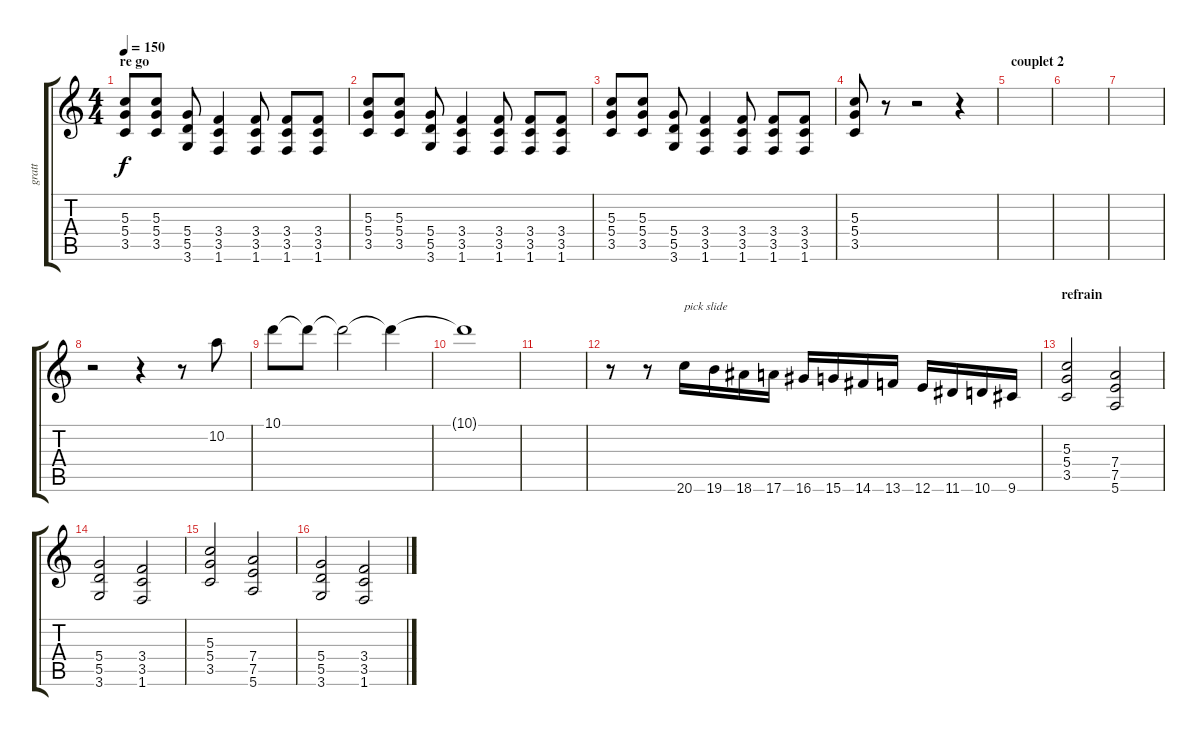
\track ("gratt" "gratt") {instrument distortionguitar}
\staff {score tabs}
\tuning (E4 B3 G3 D3 A2 E2) {hide}
\ts (4 4)
\section ("" "re go")
\tempo 150
\clef g2
\ks c
(5.3 5.4 3.5).8{dy f} (5.3 5.4 3.5).8 (5.4 5.5 3.6).8 (3.4 3.5 1.6).4 (3.4 3.5 1.6).8 (3.4 3.5 1.6).8 (3.4 3.5 1.6).8 |
(5.3 5.4 3.5).8 (5.3 5.4 3.5).8 (5.4 5.5 3.6).8 (3.4 3.5 1.6).4 (3.4 3.5 1.6).8 (3.4 3.5 1.6).8 (3.4 3.5 1.6).8 |
(5.3 5.4 3.5).8 (5.3 5.4 3.5).8 (5.4 5.5 3.6).8 (3.4 3.5 1.6).4 (3.4 3.5 1.6).8 (3.4 3.5 1.6).8 (3.4 3.5 1.6).8 |
(5.3 5.4 3.5).8 r.8 r.2 r.4 |
\section ("" "couplet 2")
|
|
|
r.2 r.4 r.8 10.2.8 |
10.1.8 10.1{t}.8 10.1{t}.2 10.1{t}.4 |
10.1{t}.1 |
|
r.8 r.8 20.6.16{txt "pick slide"} 19.6.16 18.6.16 17.6.16 16.6.16 15.6.16 14.6.16 13.6.16 12.6.16 11.6.16 10.6.16 9.6.16 |
\section ("" "refrain")
(5.3 5.4 3.5).2 (7.4 7.5 5.6).2 |
(5.4 5.5 3.6).2 (3.4 3.5 1.6).2 |
(5.3 5.4 3.5).2 (7.4 7.5 5.6).2 |
(5.4 5.5 3.6).2 (3.4 3.5 1.6).2
